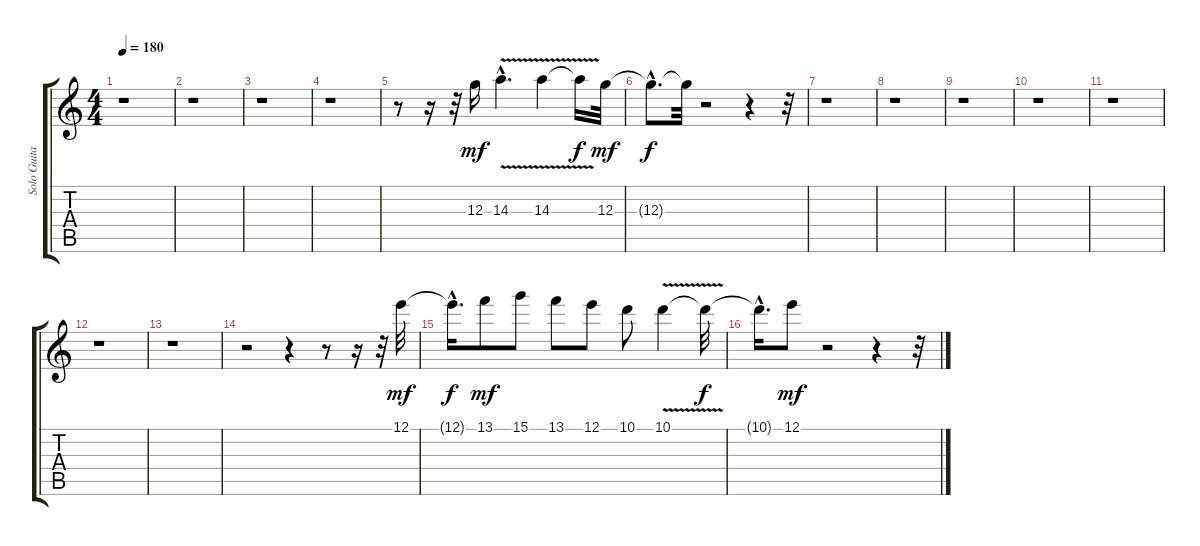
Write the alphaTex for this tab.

\track ("Solo Guitar" "Solo Guita") {instrument overdrivenguitar}
\staff {score tabs}
\tuning (E4 B3 G3 D3 A2 E2) {hide}
\ts (4 4)
\tempo 180
\clef g2
\ks c
r.1{dy mf} |
r.1 |
r.1 |
r.1 |
r.8 r.16 r.32 12.3.16 14.3{v hac}.4{d} 14.3{v}.4 14.3{t}.16{dy f} 12.3.32{dy mf} |
12.3{hac t}.8{d dy f} 12.3{t}.32 r.2 r.4 r.32 |
r.1 |
r.1 |
r.1 |
r.1 |
r.1 |
r.1 |
r.1 |
r.2 r.4 r.8 r.16 r.32 12.1.32{dy mf} |
12.1{hac t}.16{d dy f} 13.1.8{dy mf} 15.1.8 13.1.8 12.1.8 10.1.8 10.1{v}.4 10.1{t}.32{dy f} |
10.1{hac t}.16{d} 12.1.8{dy mf} r.2 r.4 r.32
